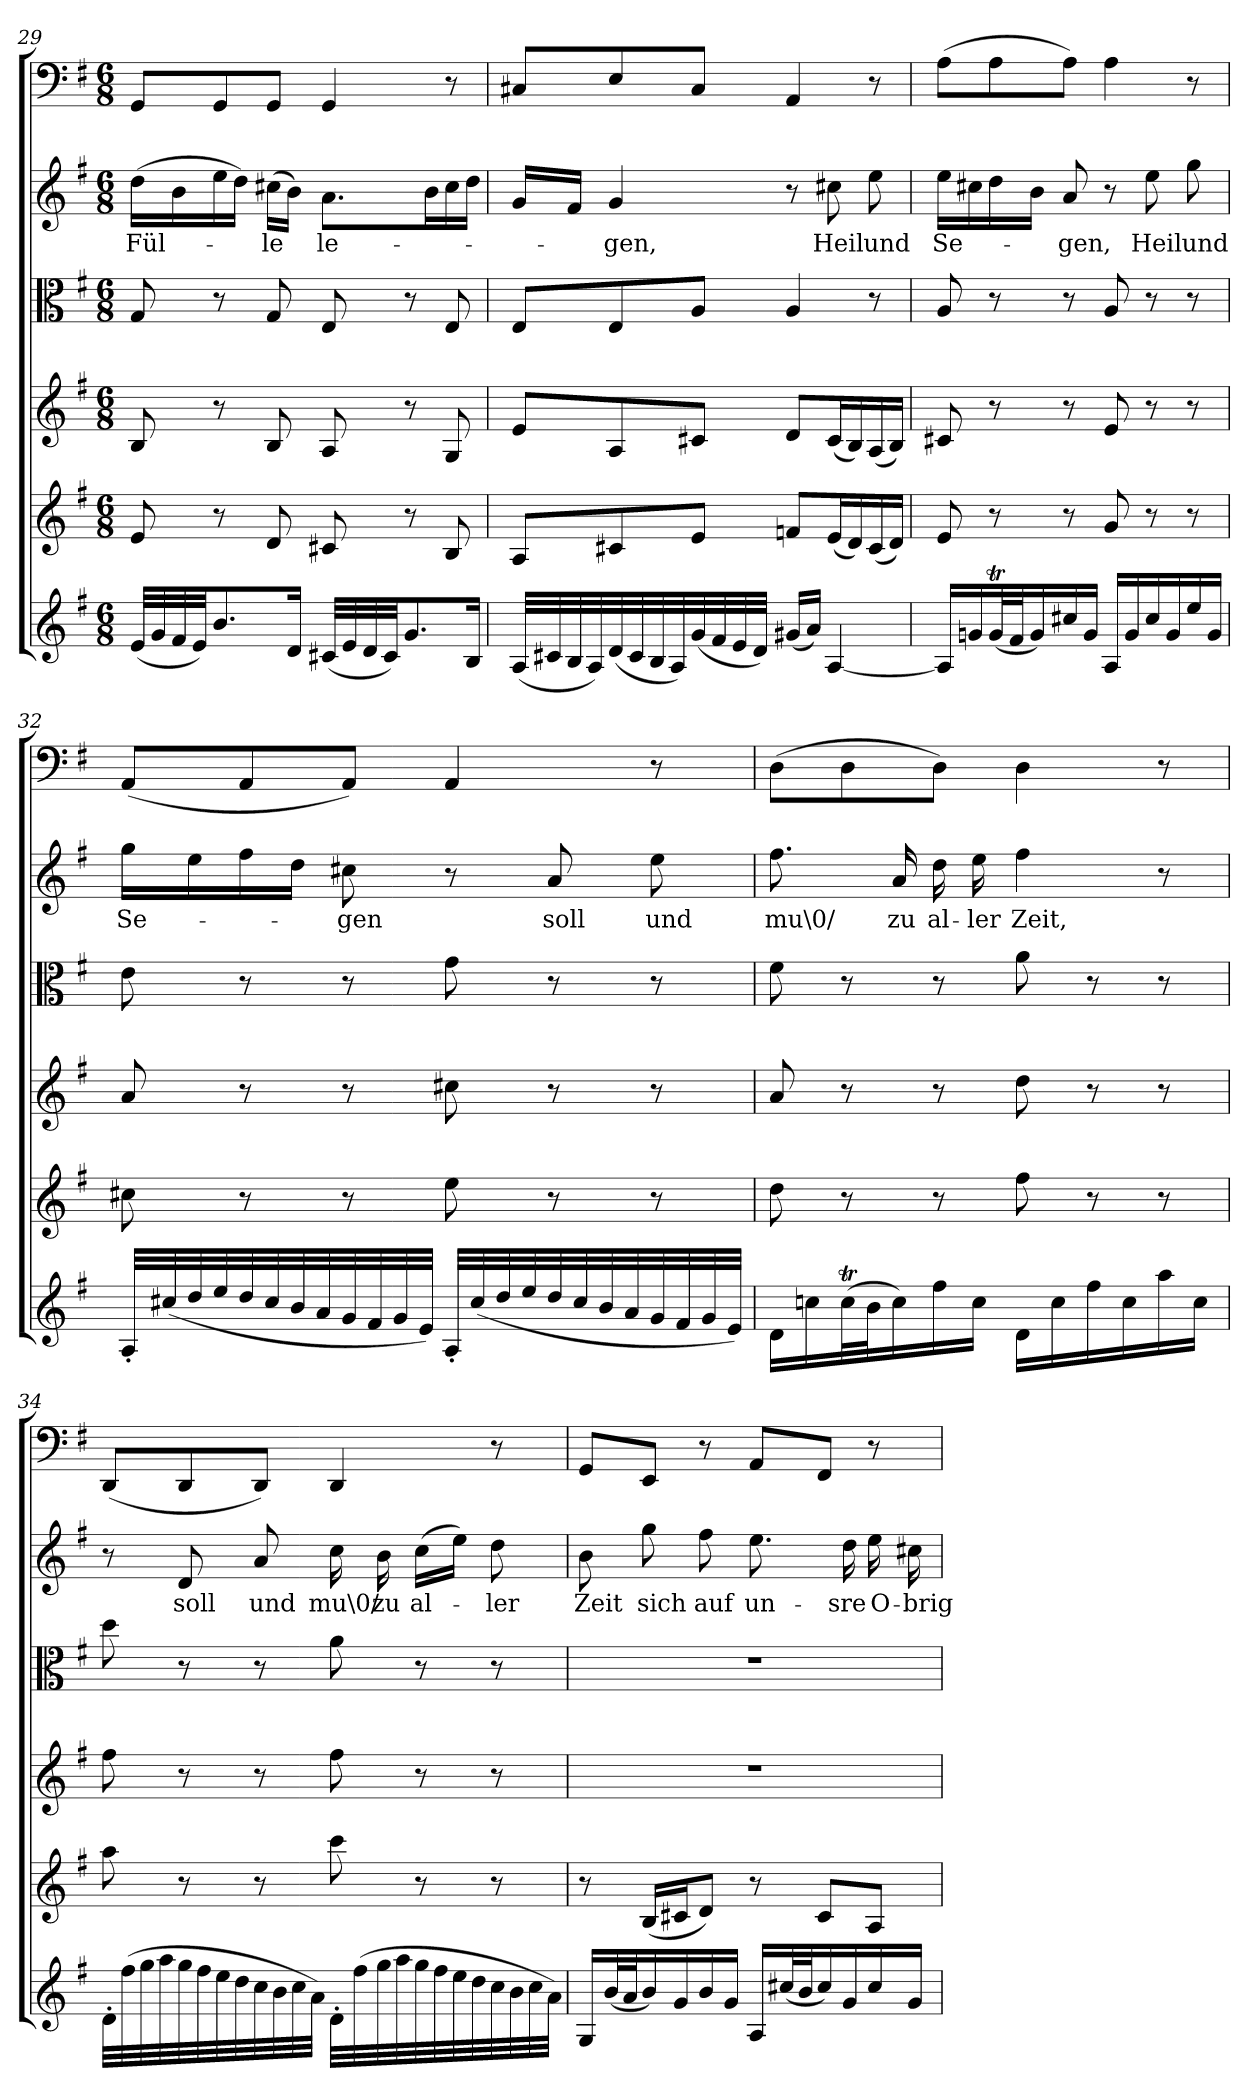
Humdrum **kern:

**kern	**kern	**kern	**kern	**kern	**text	**kern
*part6	*part5	*part4	*part3	*part2	*part2	*part1
*staff6	*staff5	*staff4	*staff3	*staff2	*staff2	*staff1
*clefG2	*clefG2	*clefG2	*clefC3	*clefG2	*	*clefF4
*k[f#]	*k[f#]	*k[f#]	*k[f#]	*k[f#]	*	*k[f#]
*G:	*G:	*G:	*G:	*G:	*	*G:
*M6/8	*M6/8	*M6/8	*M6/8	*M6/8	*	*M6/8
=29	=29	=29	=29	=29	=29	=29
(32e/LLL	8e/	8B/	8G/	(16dd\LL	Fül-	8GG/L
32g/	.	.	.	.	.	.
32f#/	.	.	.	16b\	.	.
32e/JJ)	.	.	.	.	.	.
8.b/	8r	8r	8r	16ee\	.	8GG/
.	.	.	.	16dd\JJ)	.	.
.	8d/	8B/	8G/	(16cc#X\LL	-le	8GG/J
16d/Jk	.	.	.	16b\JJ)	.	.
(32c#X/LLL	8c#X/	8A/	8E/	8.a\L	le-	4GG/
32e/	.	.	.	.	.	.
32d/	.	.	.	.	.	.
32c#/JJ)	.	.	.	.	.	.
8.g/	8r	8r	8r	.	.	.
.	.	.	.	16b\L	.	.
.	8B/	8G/	8E/	16cc#\	.	8r
16B/Jk	.	.	.	16dd\JJ	.	.
=30	=30	=30	=30	=30	=30	=30
(32A/LLL	8A/L	8e/L	8E/L	16g/LL	.	8C#X/L
32c#X/	.	.	.	.	.	.
32B/	.	.	.	16f#/JJ	.	.
32A/)	.	.	.	.	.	.
(32d/	8c#X/	8A/	8E/	4g/	-gen,	8E/
32c#/	.	.	.	.	.	.
32B/	.	.	.	.	.	.
32A/)	.	.	.	.	.	.
(32g/	8e/J	8c#X/J	8A/J	.	.	8C#/J
32f#/	.	.	.	.	.	.
32e/	.	.	.	.	.	.
32d/JJJ)	.	.	.	.	.	.
(16g#X/LL	8fn/L	8d/L	4A/	8r	.	4AA/
16a/JJ)	.	.	.	.	.	.
[4A/	(16e/L	(16c#/L	.	8cc#X\	Heil	.
.	16d/)	16B/)	.	.	.	.
.	(16c#/	(16A/	8r	8ee\	und	8r
.	16d/JJ)	16B/JJ)	.	.	.	.
=31	=31	=31	=31	=31	=31	=31
16A/LL]	8e/	8c#X/	8A/	16ee\LL	Se-	(8A\L
16gn/	.	.	.	16cc#X\	.	.
(32gT/L	8r	8r	8r	16dd\	.	8A\
32f#/J	.	.	.	.	.	.
16g/)	.	.	.	16b\JJ	.	.
16cc#X/	8r	8r	8r	8a/	-gen,	8A\J)
16g/JJ	.	.	.	.	.	.
16A/LL	8g/	8e/	8A/	8r	.	4A\
16g/	.	.	.	.	.	.
16cc#/	8r	8r	8r	8ee\	Heil	.
16g/	.	.	.	.	.	.
16ee/	8r	8r	8r	8gg\	und	8r
16g/JJ	.	.	.	.	.	.
=32	=32	=32	=32	=32	=32	=32
32A'/LLL	8cc#X\	8a/	8e\	16gg\LL	Se-	(8AA/L
(32cc#X/	.	.	.	.	.	.
32dd/	.	.	.	16ee\	.	.
32ee/	.	.	.	.	.	.
32dd/	8r	8r	8r	16ff#\	.	8AA/
32cc#/	.	.	.	.	.	.
32b/	.	.	.	16dd\JJ	.	.
32a/	.	.	.	.	.	.
32g/	8r	8r	8r	8cc#X\	-gen	8AA/J)
32f#/	.	.	.	.	.	.
32g/	.	.	.	.	.	.
32e/JJJ)	.	.	.	.	.	.
32A'/LLL	8ee\	8cc#X\	8g\	8r	.	4AA/
(32cc#/	.	.	.	.	.	.
32dd/	.	.	.	.	.	.
32ee/	.	.	.	.	.	.
32dd/	8r	8r	8r	8a/	soll	.
32cc#/	.	.	.	.	.	.
32b/	.	.	.	.	.	.
32a/	.	.	.	.	.	.
32g/	8r	8r	8r	8ee\	und	8r
32f#/	.	.	.	.	.	.
32g/	.	.	.	.	.	.
32e/JJJ)	.	.	.	.	.	.
=33	=33	=33	=33	=33	=33	=33
16d\LL	8dd\	8a/	8f#\	8.ff#\	mu\0/	(8D\L
16ccn\	.	.	.	.	.	.
(32ccT\L	8r	8r	8r	.	.	8D\
32b\J	.	.	.	.	.	.
16cc\)	.	.	.	16a/	zu	.
16ff#\	8r	8r	8r	16dd\	al-	8D\J)
16cc\JJ	.	.	.	16ee\	-ler	.
16d\LL	8ff#\	8dd\	8a\	4ff#\	Zeit,	4D\
16cc\	.	.	.	.	.	.
16ff#\	8r	8r	8r	.	.	.
16cc\	.	.	.	.	.	.
16aa\	8r	8r	8r	8r	.	8r
16cc\JJ	.	.	.	.	.	.
=34	=34	=34	=34	=34	=34	=34
32d'\LLL	8aa\	8ff#\	8dd\	8r	.	(8DD/L
(32ff#\	.	.	.	.	.	.
32gg\	.	.	.	.	.	.
32aa\	.	.	.	.	.	.
32gg\	8r	8r	8r	8d/	soll	8DD/
32ff#\	.	.	.	.	.	.
32ee\	.	.	.	.	.	.
32dd\	.	.	.	.	.	.
32cc\	8r	8r	8r	8a/	und	8DD/J)
32b\	.	.	.	.	.	.
32cc\	.	.	.	.	.	.
32a\JJJ)	.	.	.	.	.	.
32d'\LLL	8ccc\	8ff#\	8a\	16cc\	mu\0/	4DD/
(32ff#\	.	.	.	.	.	.
32gg\	.	.	.	16b\	zu	.
32aa\	.	.	.	.	.	.
32gg\	8r	8r	8r	(16cc\LL	al-	.
32ff#\	.	.	.	.	.	.
32ee\	.	.	.	16ee\JJ)	.	.
32dd\	.	.	.	.	.	.
32cc\	8r	8r	8r	8dd\	-ler	8r
32b\	.	.	.	.	.	.
32cc\	.	.	.	.	.	.
32a\JJJ)	.	.	.	.	.	.
=35	=35	=35	=35	=35	=35	=35
16G/LL	8r	2.r	2.r	8b\	Zeit	8GG/L
(32b/L	.	.	.	.	.	.
32a/J	.	.	.	.	.	.
16b/)	(16B/LL	.	.	8gg\	sich	8EE/J
16g/	16c#X/J	.	.	.	.	.
16b/	8d/J)	.	.	8ff#\	auf	8r
16g/JJ	.	.	.	.	.	.
16A/LL	8r	.	.	8.ee\	un-	8AA/L
(32cc#X/L	.	.	.	.	.	.
32b/J	.	.	.	.	.	.
16cc#/)	8c#/L	.	.	.	.	8FF#/J
16g/	.	.	.	16dd\	-sre	.
16cc#/	8A/J	.	.	16ee\	O-	8r
16g/JJ	.	.	.	16cc#X\	-brig-	.
=	=	=	=	=	=	=
*-	*-	*-	*-	*-	*-	*-
